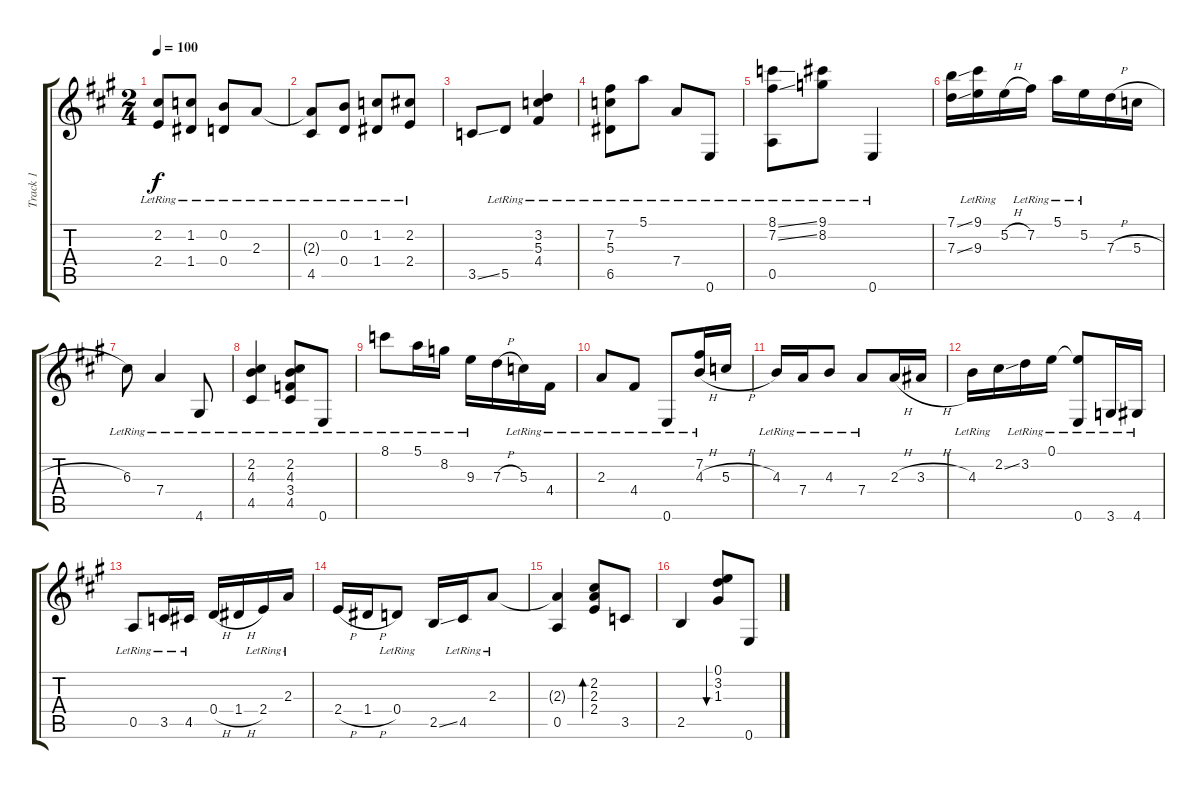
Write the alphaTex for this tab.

\track ("Track 1" "Track 1") {instrument acousticguitarsteel}
\staff {score tabs}
\tuning (E4 B3 G3 D3 A2 E2) {hide}
\ts (2 4)
\tempo 100
\clef g2
\ks a
(2.2{lr} 2.4{lr}).8{dy f} (1.2{lr} 1.4{lr}).8 (0.2{lr} 0.4{lr}).8 2.3{lr}.8 |
(2.3{t} 4.5{lr}).8 (0.2{lr} 0.4{lr}).8 (1.2{lr} 1.4{lr}).8 (2.2{lr} 2.4{lr}).8 |
3.5{ss}.8 5.5{lr}.8 (3.2{lr} 5.3{lr} 4.4{lr}).4 |
(7.2{lr} 5.3{lr} 6.5{lr}).8 5.1{lr}.8 7.4{lr}.8 0.6{lr}.8 |
(8.1{ss} 7.2{ss} 0.5{lr}).8 (9.1{lr} 8.2{lr}).8 0.6{lr}.4 |
(7.1{ss} 7.3{ss}).16 (9.1{lr} 9.3{lr}).16 5.2{h}.16 7.2{lr}.16 5.1{lr}.16 5.2{lr}.16 7.3{h}.16 5.3{h}.16 |
6.3{lr}.8 7.4{lr}.4 4.6{lr}.8 |
(2.2{lr} 4.3{lr} 4.5{lr}).4 (2.2{lr} 4.3{lr} 3.4{lr} 4.5{lr}).8 0.6{lr}.8 |
8.1{lr}.8 5.1{lr}.16 8.2{lr}.16 9.3{lr}.16 7.3{h}.16 5.3{lr}.16 4.4{lr}.16 |
2.3{lr}.8 4.4{lr}.8 0.6{lr}.8 (7.2{lr} 4.3{h}).16 5.3{h}.16 |
4.3{lr}.16 7.4{lr}.16 4.3{lr}.8 7.4{lr}.8 2.3{h}.16 3.3{h}.16 |
4.3{lr}.16 2.2{ss}.16 3.2{lr}.16 0.1{lr}.16 (0.1{t} 0.6{lr}).8 3.6{lr}.16 4.6{lr}.16 |
0.5{lr}.8 3.5{lr}.16 4.5{lr}.16 0.4{h}.16 1.4{h}.16 2.4{lr}.16 2.3{lr}.16 |
2.4{h}.16 1.4{h}.16 0.4{lr}.8 2.5{ss}.16 4.5{lr}.16 2.3{lr}.8 |
(2.3{t} 0.5).4 (2.2 2.3 2.4).8{bd 60} 3.5.8 |
2.5.4 (0.1 3.2 1.3).8{bu 60} 0.6.8
